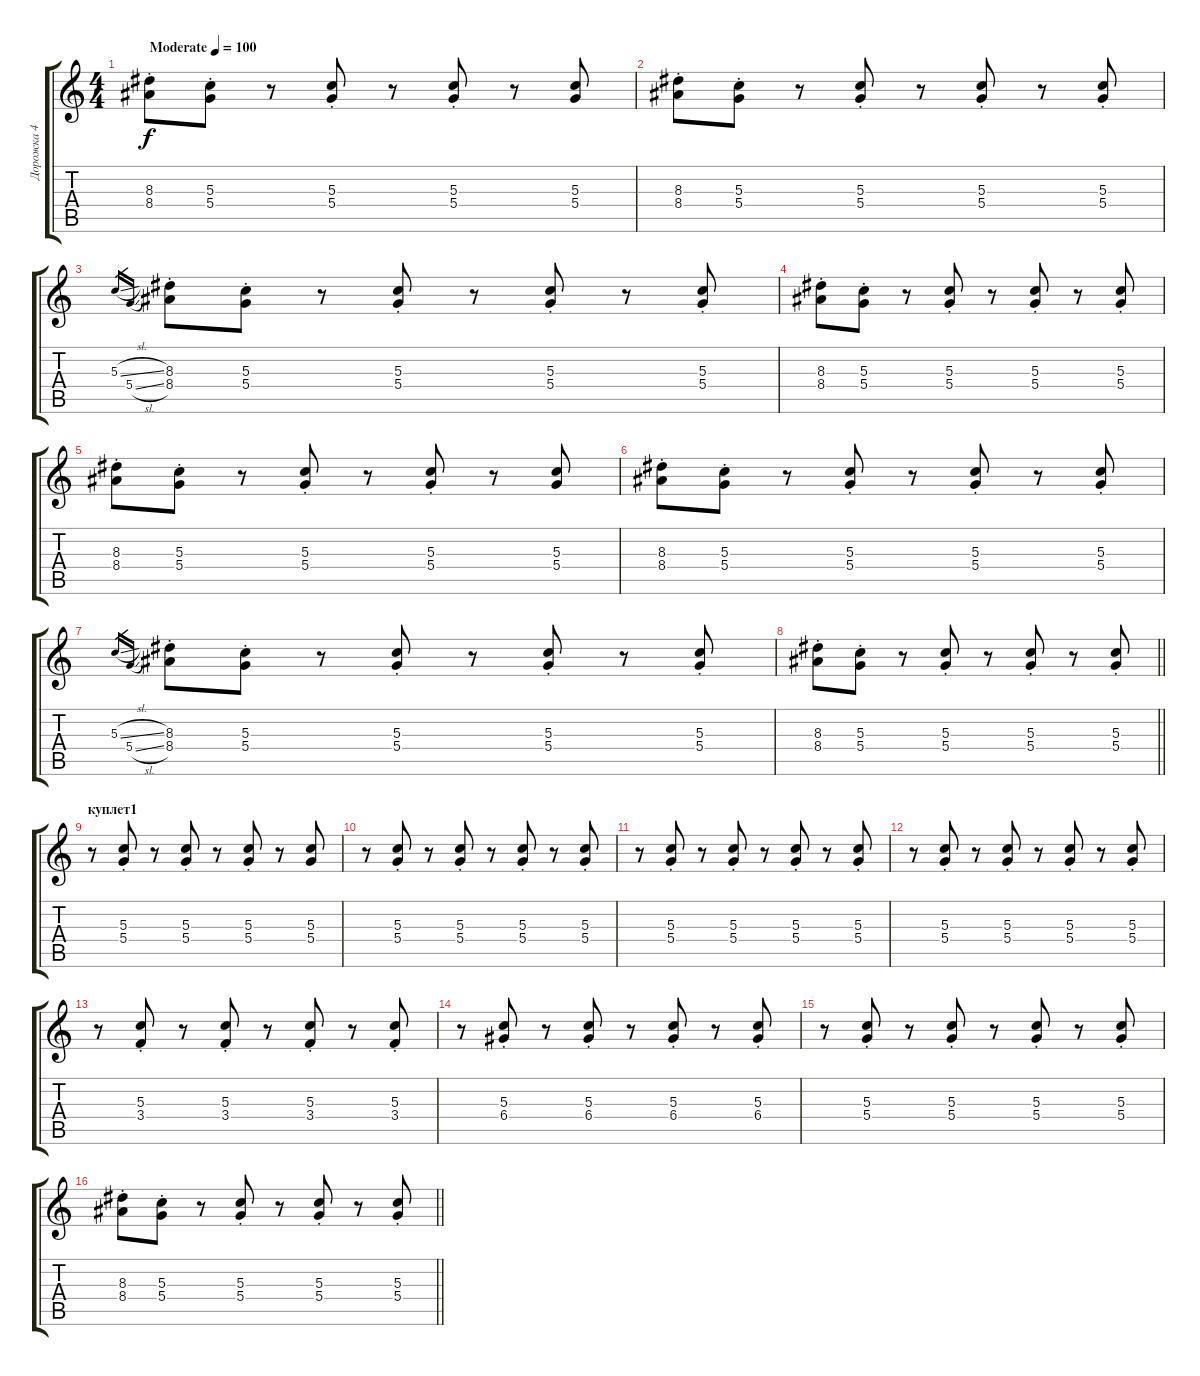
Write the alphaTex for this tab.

\track ("Дорожка 4" "Дорожка 4") {instrument distortionguitar}
\staff {score tabs}
\tuning (E4 B3 G3 D3 A2 E2) {hide}
\ts (4 4)
\tempo (100 "Moderate")
\clef g2
\ks c
(8.3{st} 8.4{st}).8{dy f instrument distortionguitar} (5.3{st} 5.4{st}).8 r.8 (5.3{st} 5.4{st}).8 r.8 (5.3{st} 5.4{st}).8 r.8 (5.3 5.4).8 |
(8.3{st} 8.4).8 (5.3{st} 5.4{st}).8 r.8 (5.3{st} 5.4{st}).8 r.8 (5.3{st} 5.4{st}).8 r.8 (5.3{st} 5.4{st}).8 |
5.3{sl}.16{gr} 5.4{sl}.16{gr} (8.3{st} 8.4).8 (5.3{st} 5.4{st}).8 r.8 (5.3{st} 5.4{st}).8 r.8 (5.3{st} 5.4{st}).8 r.8 (5.3{st} 5.4{st}).8 |
(8.3{st} 8.4).8 (5.3{st} 5.4{st}).8 r.8 (5.3{st} 5.4{st}).8 r.8 (5.3{st} 5.4{st}).8 r.8 (5.3{st} 5.4{st}).8 |
(8.3{st} 8.4{st}).8 (5.3{st} 5.4{st}).8 r.8 (5.3{st} 5.4{st}).8 r.8 (5.3{st} 5.4{st}).8 r.8 (5.3 5.4).8 |
(8.3{st} 8.4).8 (5.3{st} 5.4{st}).8 r.8 (5.3{st} 5.4{st}).8 r.8 (5.3{st} 5.4{st}).8 r.8 (5.3{st} 5.4{st}).8 |
5.3{sl}.16{gr} 5.4{sl}.16{gr} (8.3{st} 8.4).8 (5.3{st} 5.4{st}).8 r.8 (5.3{st} 5.4{st}).8 r.8 (5.3{st} 5.4{st}).8 r.8 (5.3{st} 5.4{st}).8 |
\barLineRight lightlight
(8.3{st} 8.4).8 (5.3{st} 5.4{st}).8 r.8 (5.3{st} 5.4{st}).8 r.8 (5.3{st} 5.4{st}).8 r.8 (5.3{st} 5.4{st}).8 |
\section ("" "куплет1")
r.8 (5.3{st} 5.4{st}).8 r.8 (5.3{st} 5.4{st}).8 r.8 (5.3{st} 5.4{st}).8 r.8 (5.3 5.4).8 |
r.8 (5.3{st} 5.4{st}).8 r.8 (5.3{st} 5.4{st}).8 r.8 (5.3{st} 5.4{st}).8 r.8 (5.3{st} 5.4{st}).8 |
r.8 (5.3{st} 5.4{st}).8 r.8 (5.3{st} 5.4{st}).8 r.8 (5.3{st} 5.4{st}).8 r.8 (5.3{st} 5.4{st}).8 |
r.8 (5.3{st} 5.4{st}).8 r.8 (5.3{st} 5.4{st}).8 r.8 (5.3{st} 5.4{st}).8 r.8 (5.3{st} 5.4{st}).8 |
r.8 (5.3{st} 3.4{st}).8 r.8 (5.3{st} 3.4{st}).8 r.8 (5.3{st} 3.4{st}).8 r.8 (5.3 3.4{st}).8 |
r.8 (5.3{st} 6.4{st}).8 r.8 (5.3{st} 6.4{st}).8 r.8 (5.3{st} 6.4{st}).8 r.8 (5.3 6.4{st}).8 |
r.8 (5.3{st} 5.4{st}).8 r.8 (5.3{st} 5.4{st}).8 r.8 (5.3{st} 5.4{st}).8 r.8 (5.3{st} 5.4{st}).8 |
\barLineRight lightlight
(8.3{st} 8.4).8 (5.3{st} 5.4{st}).8 r.8 (5.3{st} 5.4{st}).8 r.8 (5.3{st} 5.4{st}).8 r.8 (5.3{st} 5.4{st}).8
